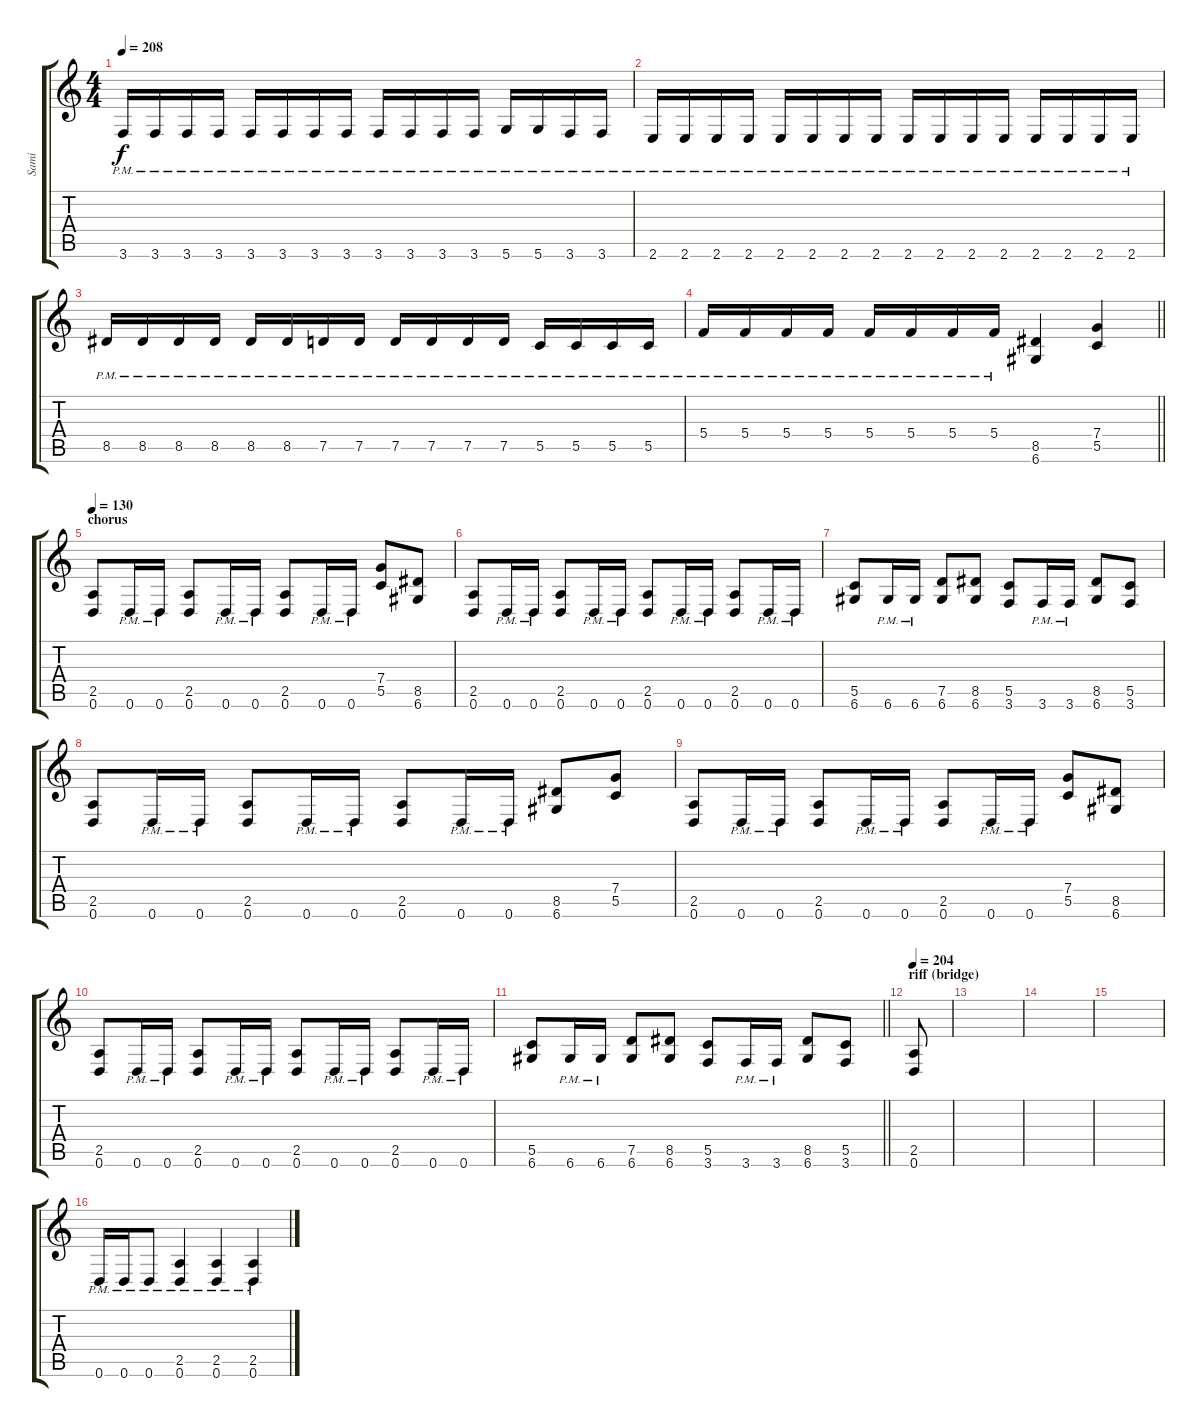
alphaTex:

\track ("Sami" "Sami") {instrument distortionguitar}
\staff {score tabs}
\tuning (D4 A3 F3 C3 G2 D2) {hide}
\ts (4 4)
\tempo 208
\clef g2
\ks c
3.6{pm}.16{dy f} 3.6{pm}.16 3.6{pm}.16 3.6{pm}.16 3.6{pm}.16 3.6{pm}.16 3.6{pm}.16 3.6{pm}.16 3.6{pm}.16 3.6{pm}.16 3.6{pm}.16 3.6{pm}.16 5.6{pm}.16 5.6{pm}.16 3.6{pm}.16 3.6{pm}.16 |
2.6{pm}.16 2.6{pm}.16 2.6{pm}.16 2.6{pm}.16 2.6{pm}.16 2.6{pm}.16 2.6{pm}.16 2.6{pm}.16 2.6{pm}.16 2.6{pm}.16 2.6{pm}.16 2.6{pm}.16 2.6{pm}.16 2.6{pm}.16 2.6{pm}.16 2.6{pm}.16 |
8.5{pm}.16 8.5{pm}.16 8.5{pm}.16 8.5{pm}.16 8.5{pm}.16 8.5{pm}.16 7.5{pm}.16 7.5{pm}.16 7.5{pm}.16 7.5{pm}.16 7.5{pm}.16 7.5{pm}.16 5.5{pm}.16 5.5{pm}.16 5.5{pm}.16 5.5{pm}.16 |
\barLineRight lightlight
5.4{pm}.16 5.4{pm}.16 5.4{pm}.16 5.4{pm}.16 5.4{pm}.16 5.4{pm}.16 5.4{pm}.16 5.4{pm}.16 (8.5 6.6).4 (7.4 5.5).4 |
\section ("" "chorus")
\tempo 130
(2.5 0.6).8 0.6{pm}.16 0.6{pm}.16 (2.5 0.6).8 0.6{pm}.16 0.6{pm}.16 (2.5 0.6).8 0.6{pm}.16 0.6{pm}.16 (7.4 5.5).8 (8.5 6.6).8 |
(2.5 0.6).8 0.6{pm}.16 0.6{pm}.16 (2.5 0.6).8 0.6{pm}.16 0.6{pm}.16 (2.5 0.6).8 0.6{pm}.16 0.6{pm}.16 (2.5 0.6).8 0.6{pm}.16 0.6{pm}.16 |
(5.5 6.6).8 6.6{pm}.16 6.6{pm}.16 (7.5 6.6).8 (8.5 6.6).8 (5.5 3.6).8 3.6{pm}.16 3.6{pm}.16 (8.5 6.6).8 (5.5 3.6).8 |
(2.5 0.6).8 0.6{pm}.16 0.6{pm}.16 (2.5 0.6).8 0.6{pm}.16 0.6{pm}.16 (2.5 0.6).8 0.6{pm}.16 0.6{pm}.16 (8.5 6.6).8 (7.4 5.5).8 |
(2.5 0.6).8 0.6{pm}.16 0.6{pm}.16 (2.5 0.6).8 0.6{pm}.16 0.6{pm}.16 (2.5 0.6).8 0.6{pm}.16 0.6{pm}.16 (7.4 5.5).8 (8.5 6.6).8 |
(2.5 0.6).8 0.6{pm}.16 0.6{pm}.16 (2.5 0.6).8 0.6{pm}.16 0.6{pm}.16 (2.5 0.6).8 0.6{pm}.16 0.6{pm}.16 (2.5 0.6).8 0.6{pm}.16 0.6{pm}.16 |
\barLineRight lightlight
(5.5 6.6).8 6.6{pm}.16 6.6{pm}.16 (7.5 6.6).8 (8.5 6.6).8 (5.5 3.6).8 3.6{pm}.16 3.6{pm}.16 (8.5 6.6).8 (5.5 3.6).8 |
\section ("" "riff (bridge)")
\tempo 204
(2.5 0.6).8 |
|
|
|
0.6{pm}.16 0.6{pm}.16 0.6{pm}.8 (2.5{pm} 0.6{pm}).4 (2.5{pm} 0.6{pm}).4 (2.5{pm} 0.6{pm}).4
